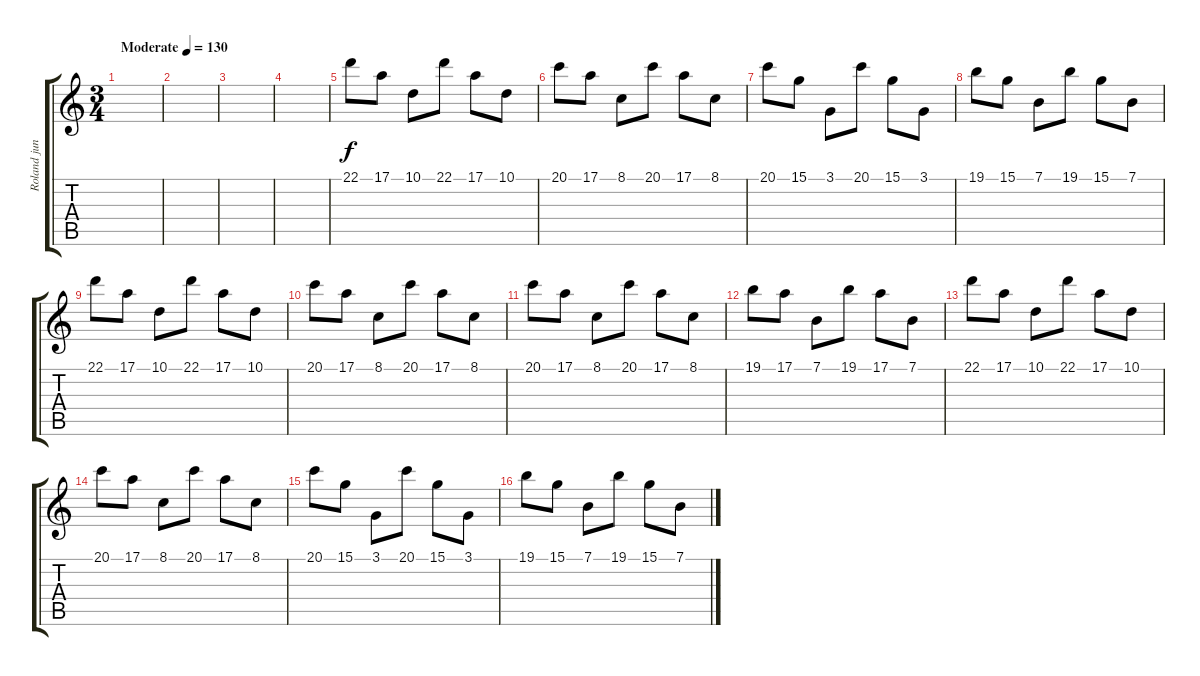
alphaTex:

\track ("Roland juno DI" "Roland jun") {instrument acousticgrandpiano}
\staff {score tabs}
\tuning (E4 B3 G3 D3 A2 E2) {hide}
\ts (3 4)
\tempo (130 "Moderate")
\clef g2
\ks c
|
|
|
|
22.1.8 17.1.8 10.1.8 22.1.8 17.1.8 10.1.8 |
20.1.8 17.1.8 8.1.8 20.1.8 17.1.8 8.1.8 |
20.1.8 15.1.8 3.1.8 20.1.8 15.1.8 3.1.8 |
19.1.8 15.1.8 7.1.8 19.1.8 15.1.8 7.1.8 |
22.1.8 17.1.8 10.1.8 22.1.8 17.1.8 10.1.8 |
20.1.8 17.1.8 8.1.8 20.1.8 17.1.8 8.1.8 |
20.1.8 17.1.8 8.1.8 20.1.8 17.1.8 8.1.8 |
19.1.8 17.1.8 7.1.8 19.1.8 17.1.8 7.1.8 |
22.1.8 17.1.8 10.1.8 22.1.8 17.1.8 10.1.8 |
20.1.8 17.1.8 8.1.8 20.1.8 17.1.8 8.1.8 |
20.1.8 15.1.8 3.1.8 20.1.8 15.1.8 3.1.8 |
19.1.8 15.1.8 7.1.8 19.1.8 15.1.8 7.1.8
